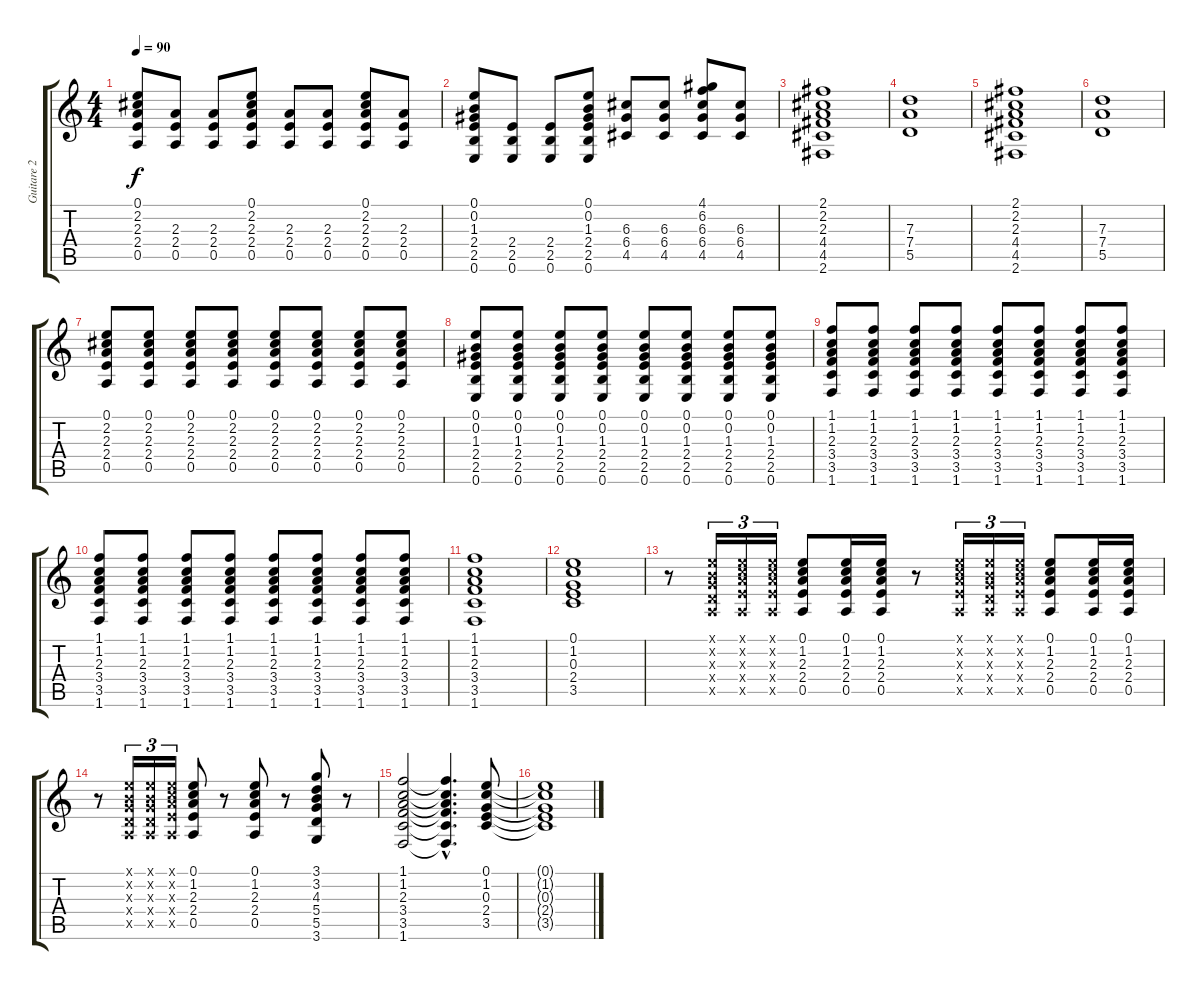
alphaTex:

\track ("Guitare 2" "Guitare 2") {instrument distortionguitar}
\staff {score tabs}
\tuning (E4 B3 G3 D3 A2 E2) {hide}
\ts (4 4)
\tempo 90
\clef g2
\ks c
(0.1 2.2 2.3 2.4 0.5).8{dy f} (2.3 2.4 0.5).8 (2.3 2.4 0.5).8 (0.1 2.2 2.3 2.4 0.5).8 (2.3 2.4 0.5).8 (2.3 2.4 0.5).8 (0.1 2.2 2.3 2.4 0.5).8 (2.3 2.4 0.5).8 |
(0.1 0.2 1.3 2.4 2.5 0.6).8 (2.4 2.5 0.6).8 (2.4 2.5 0.6).8 (0.1 0.2 1.3 2.4 2.5 0.6).8 (6.3 6.4 4.5).8 (6.3 6.4 4.5).8 (4.1 6.2 6.3 6.4 4.5).8 (6.3 6.4 4.5).8 |
(2.1 2.2 2.3 4.4 4.5 2.6).1 |
(7.3 7.4 5.5).1 |
(2.1 2.2 2.3 4.4 4.5 2.6).1 |
(7.3 7.4 5.5).1 |
(0.1 2.2 2.3 2.4 0.5).8 (0.1 2.2 2.3 2.4 0.5).8 (0.1 2.2 2.3 2.4 0.5).8 (0.1 2.2 2.3 2.4 0.5).8 (0.1 2.2 2.3 2.4 0.5).8 (0.1 2.2 2.3 2.4 0.5).8 (0.1 2.2 2.3 2.4 0.5).8 (0.1 2.2 2.3 2.4 0.5).8 |
(0.1 0.2 1.3 2.4 2.5 0.6).8 (0.1 0.2 1.3 2.4 2.5 0.6).8 (0.1 0.2 1.3 2.4 2.5 0.6).8 (0.1 0.2 1.3 2.4 2.5 0.6).8 (0.1 0.2 1.3 2.4 2.5 0.6).8 (0.1 0.2 1.3 2.4 2.5 0.6).8 (0.1 0.2 1.3 2.4 2.5 0.6).8 (0.1 0.2 1.3 2.4 2.5 0.6).8 |
(1.1 1.2 2.3 3.4 3.5 1.6).8 (1.1 1.2 2.3 3.4 3.5 1.6).8 (1.1 1.2 2.3 3.4 3.5 1.6).8 (1.1 1.2 2.3 3.4 3.5 1.6).8 (1.1 1.2 2.3 3.4 3.5 1.6).8 (1.1 1.2 2.3 3.4 3.5 1.6).8 (1.1 1.2 2.3 3.4 3.5 1.6).8 (1.1 1.2 2.3 3.4 3.5 1.6).8 |
(1.1 1.2 2.3 3.4 3.5 1.6).8 (1.1 1.2 2.3 3.4 3.5 1.6).8 (1.1 1.2 2.3 3.4 3.5 1.6).8 (1.1 1.2 2.3 3.4 3.5 1.6).8 (1.1 1.2 2.3 3.4 3.5 1.6).8 (1.1 1.2 2.3 3.4 3.5 1.6).8 (1.1 1.2 2.3 3.4 3.5 1.6).8 (1.1 1.2 2.3 3.4 3.5 1.6).8 |
(1.1 1.2 2.3 3.4 3.5 1.6).1 |
(0.1 1.2 0.3 2.4 3.5).1 |
r.8 (0.1{x} 0.2{x} 0.3{x} 0.4{x} 0.5{x}).16{tu (3 2)} (0.1{x} 1.2{x} 2.3{x} 2.4{x} 0.5{x}).16{tu (3 2)} (0.1{x} 1.2{x} 2.3{x} 2.4{x} 0.5{x}).16{tu (3 2)} (0.1 1.2 2.3 2.4 0.5).8 (0.1 1.2 2.3 2.4 0.5).16 (0.1 1.2 2.3 2.4 0.5).16 r.8 (0.1{x} 1.2{x} 2.3{x} 2.4{x} 0.5{x}).16{tu (3 2)} (0.1{x} 0.2{x} 0.3{x} 0.4{x} 0.5{x}).16{tu (3 2)} (0.1{x} 1.2{x} 2.3{x} 2.4{x} 0.5{x}).16{tu (3 2)} (0.1 1.2 2.3 2.4 0.5).8 (0.1 1.2 2.3 2.4 0.5).16 (0.1 1.2 2.3 2.4 0.5).16 |
r.8 (0.1{x} 0.2{x} 0.3{x} 0.4{x} 0.5{x}).16{tu (3 2)} (0.1{x} 0.2{x} 0.3{x} 0.4{x} 0.5{x}).16{tu (3 2)} (0.1{x} 1.2{x} 2.3{x} 2.4{x} 0.5{x}).16{tu (3 2)} (0.1 1.2 2.3 2.4 0.5).8 r.8 (0.1 1.2 2.3 2.4 0.5).8 r.8 (3.1 3.2 4.3 5.4 5.5 3.6).8 r.8 |
(1.1 1.2 2.3 3.4 3.5 1.6).2 (1.1{hac t} 1.2{hac t} 2.3{hac t} 3.4{hac t} 3.5{hac t} 1.6{hac t}).4{d} (0.1 1.2 0.3 2.4 3.5).8 |
(0.1{t} 1.2{t} 0.3{t} 2.4{t} 3.5{t}).1
